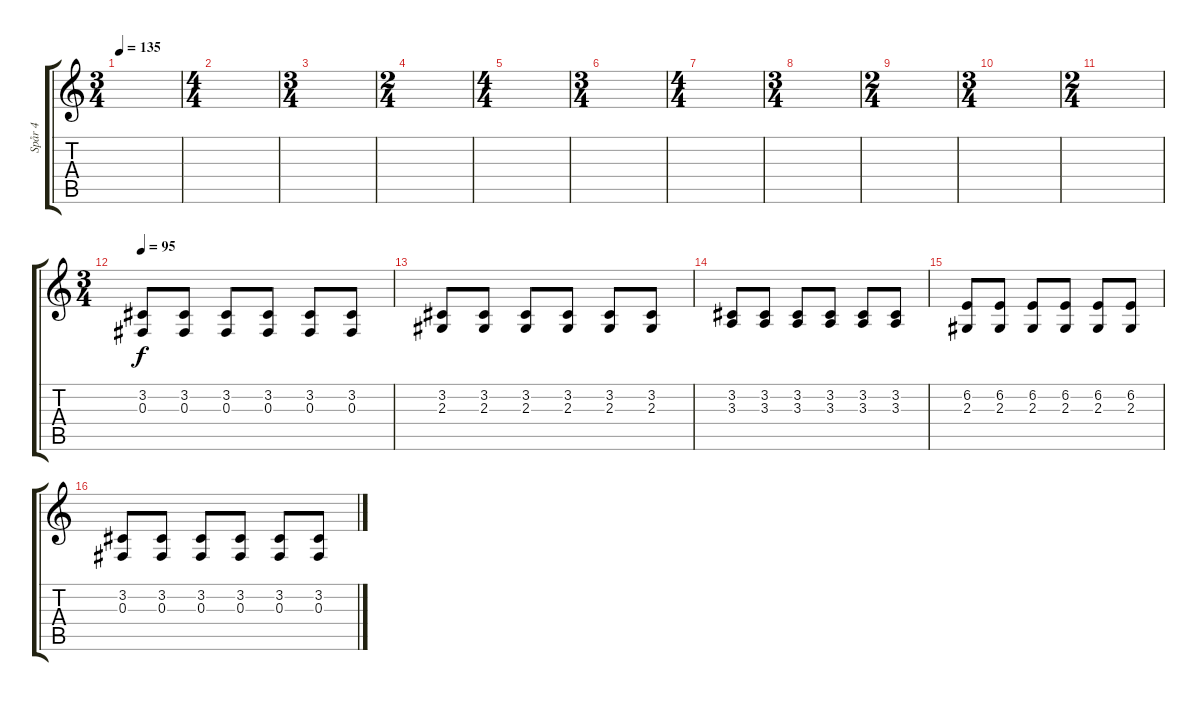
\track ("Spår 4" "Spår 4") {instrument lead3calliope}
\staff {score tabs}
\tuning (Eb4 Bb3 Gb3 Db3 Ab2 Db2) {hide}
\ts (3 4)
\tempo 135
\clef g2
\ks c
|
\ts (4 4)
|
\ts (3 4)
|
\ts (2 4)
|
\ts (4 4)
|
\ts (3 4)
|
\ts (4 4)
|
\ts (3 4)
|
\ts (2 4)
|
\ts (3 4)
|
\ts (2 4)
|
\ts (3 4)
\tempo 95
(3.2 0.3).8 (3.2 0.3).8 (3.2 0.3).8 (3.2 0.3).8 (3.2 0.3).8 (3.2 0.3).8 |
(3.2 2.3).8 (3.2 2.3).8 (3.2 2.3).8 (3.2 2.3).8 (3.2 2.3).8 (3.2 2.3).8 |
(3.2 3.3).8 (3.2 3.3).8 (3.2 3.3).8 (3.2 3.3).8 (3.2 3.3).8 (3.2 3.3).8 |
(6.2 2.3).8 (6.2 2.3).8 (6.2 2.3).8 (6.2 2.3).8 (6.2 2.3).8 (6.2 2.3).8 |
(3.2 0.3).8 (3.2 0.3).8 (3.2 0.3).8 (3.2 0.3).8 (3.2 0.3).8 (3.2 0.3).8
